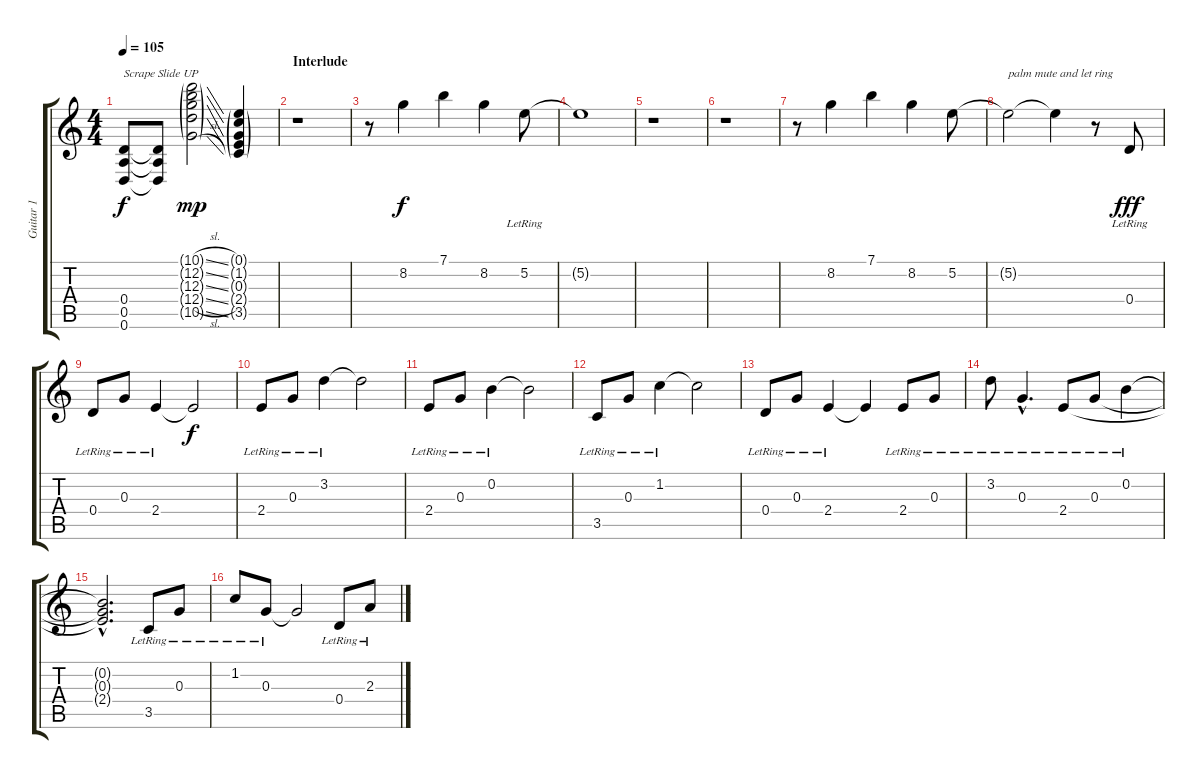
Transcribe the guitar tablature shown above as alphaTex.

\track ("Guitar 1" "Guitar 1") {instrument overdrivenguitar}
\staff {score tabs}
\tuning (E4 B3 G3 D3 A2 D2) {hide}
\ts (4 4)
\tempo 105
\clef g2
\ks c
(0.4{t} 0.5{t} 0.6{t}).8{txt "Scrape Slide UP" dy f} (0.4{t} 0.5{t} 0.6{t}).8 (10.1{sl g} 12.2{sl g} 12.3{sl g} 12.4{sl g} 10.5{sl g}).2{dy mp} (0.1{g} 1.2{g} 0.3{g} 2.4{g} 3.5{g}).4 |
\section ("" "Interlude")
r.1 |
r.8{volume 16} 8.2.4{dy f} 7.1.4 8.2.4 5.2{lr}.8 |
5.2{t}.1 |
r.1 |
r.1 |
r.8 8.2.4 7.1.4 8.2.4 5.2.8 |
5.2{t}.2{txt "palm mute and let ring"} 5.2{t}.4 r.8 0.4{lr}.8{dy fff instrument electricguitarmuted} |
0.4{lr}.8 0.3{lr}.8 2.4{lr}.4 2.4{t}.2{dy f} |
2.4{lr}.8 0.3{lr}.8 3.2{lr}.4 3.2{t}.2 |
2.4{lr}.8 0.3{lr}.8 0.2{lr}.4 0.2{t}.2 |
3.5{lr}.8 0.3{lr}.8 1.2{lr}.4 1.2{t}.2 |
0.4{lr}.8 0.3{lr}.8 2.4{lr}.4 2.4{t}.4 2.4{lr}.8 0.3{lr}.8 |
3.2{lr}.8 0.3{hac lr}.4{d} 2.4{lr}.8 0.3{lr}.8 0.2{lr}.4 |
(0.2{hac t} 0.3{hac t} 2.4{hac t}).2{d} 3.5{lr}.8 0.3{lr}.8 |
1.2{lr}.8 0.3{lr}.8 0.3{t}.2 0.4{lr}.8 2.3{lr}.8
